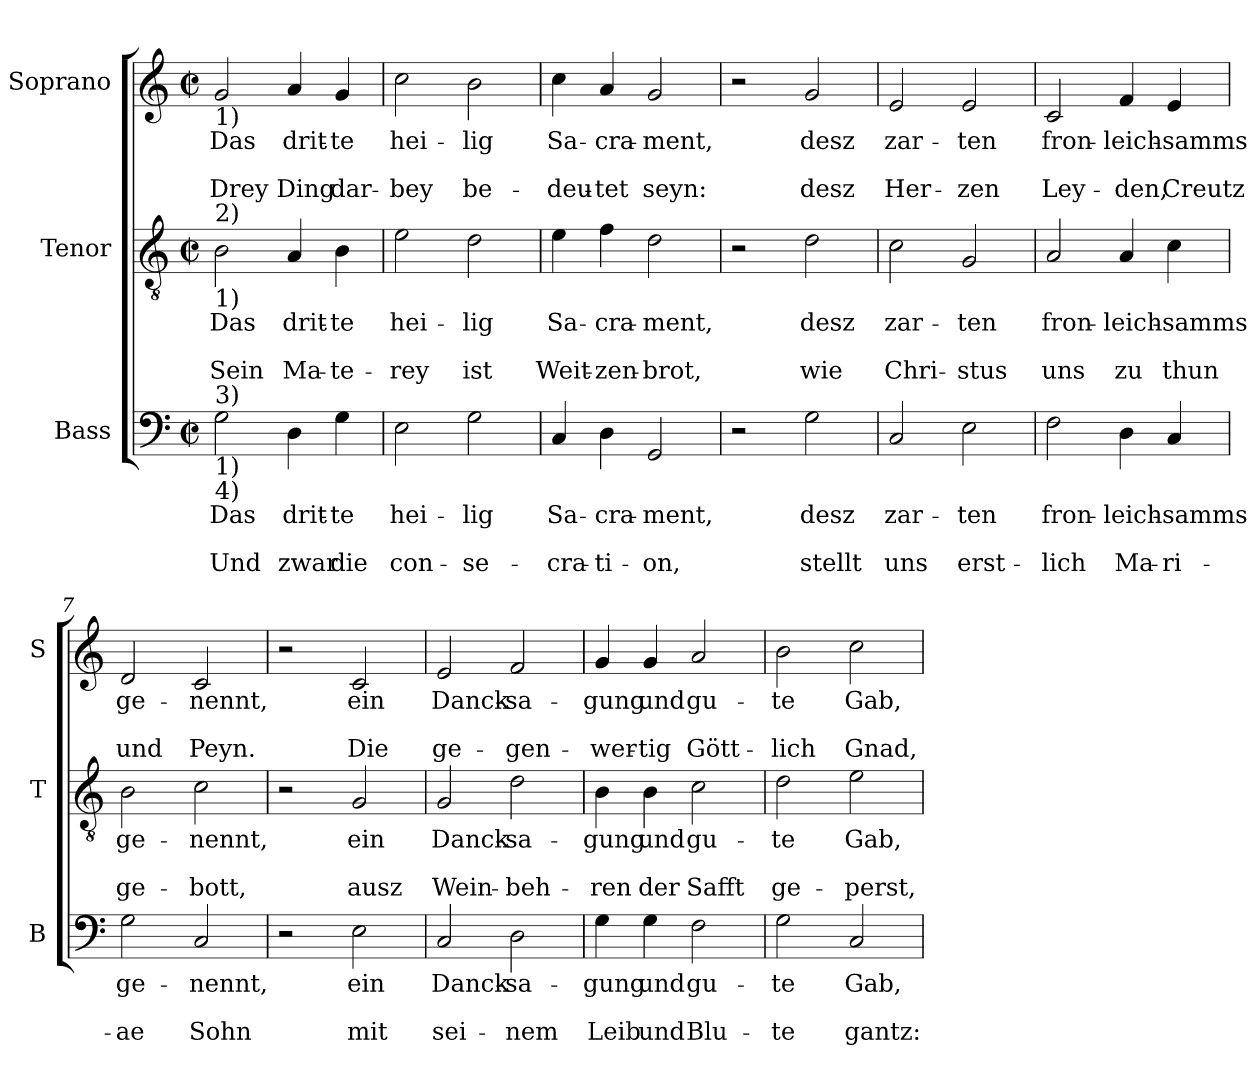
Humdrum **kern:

**kern	**text	**text	**text	**kern	**text	**text	**text	**kern	**text	**text	**text
*part3	*part3	*part3	*part3	*part2	*part2	*part2	*part2	*part1	*part1	*part1	*part1
*staff3	*staff3	*staff3	*staff3	*staff2	*staff2	*staff2	*staff2	*staff1	*staff1	*staff1	*staff1
*I"Bass	*	*	*	*I"Tenor	*	*	*	*I"Soprano	*	*	*
*I'B	*	*	*	*I'T	*	*	*	*I'S	*	*	*
*clefF4	*	*	*	*clefGv2	*	*	*	*clefG2	*	*	*
*k[]	*	*	*	*k[]	*	*	*	*k[]	*	*	*
*C:	*	*	*	*C:	*	*	*	*C:	*	*	*
*M2/2	*	*	*	*M2/2	*	*	*	*M2/2	*	*	*
*met(c|)	*	*	*	*met(c|)	*	*	*	*met(c|)	*	*	*
=1	=1	=1	=1	=1	=1	=1	=1	=1	=1	=1	=1
!	!	!	!	!	!	!	!	!LO:TX:b:t=1)	!	!	!
!	!	!	!	!LO:TX:a:t=2)	!	!	!	!	!	!	!
!	!	!	!	!LO:TX:b:t=1)	!	!	!	!	!	!	!
!LO:TX:a:t=3)	!	!	!	!	!	!	!	!	!	!	!
!LO:TX:b:t=1)	!	!	!	!	!	!	!	!	!	!	!
!LO:TX:b:t=4)	!	!	!	!	!	!	!	!	!	!	!
!	!LO:LY:b	!	!LO:LY:b	!	!LO:LY:b	!	!LO:LY:b	!	!LO:LY:b	!	!LO:LY:b
2G\	Das	.	Und	2B\	Das	.	Sein	2g/	Das	.	Drey
!	!LO:LY:b	!	!LO:LY:b	!	!LO:LY:b	!	!LO:LY:b	!	!LO:LY:b	!	!LO:LY:b
4D\	drit-	.	zwar	4A/	drit-	.	Ma-	4a/	drit-	.	Ding
!	!LO:LY:b	!	!LO:LY:b	!	!LO:LY:b	!	!LO:LY:b	!	!LO:LY:b	!	!LO:LY:b
4G\	-te	.	die	4B\	-te	.	-te-	4g/	-te	.	dar-
=2	=2	=2	=2	=2	=2	=2	=2	=2	=2	=2	=2
!	!LO:LY:b	!	!LO:LY:b	!	!LO:LY:b	!	!LO:LY:b	!	!LO:LY:b	!	!LO:LY:b
2E\	hei-	.	con-	2e\	hei-	.	-rey	2cc\	hei-	.	-bey
!	!LO:LY:b	!	!LO:LY:b	!	!LO:LY:b	!	!LO:LY:b	!	!LO:LY:b	!	!LO:LY:b
2G\	-lig	.	-se-	2d\	-lig	.	ist	2b\	-lig	.	be-
=3	=3	=3	=3	=3	=3	=3	=3	=3	=3	=3	=3
!	!LO:LY:b	!	!LO:LY:b	!	!LO:LY:b	!	!LO:LY:b	!	!LO:LY:b	!	!LO:LY:b
4C/	Sa-	.	-cra-	4e\	Sa-	.	Weit-	4cc\	Sa-	.	-deu-
!	!LO:LY:b	!	!LO:LY:b	!	!LO:LY:b	!	!LO:LY:b	!	!LO:LY:b	!	!LO:LY:b
4D\	-cra-	.	-ti-	4f\	-cra-	.	-zen-	4a/	-cra-	.	-tet
!	!LO:LY:b	!	!LO:LY:b	!	!LO:LY:b	!	!LO:LY:b	!	!LO:LY:b	!	!LO:LY:b
2GG/	-ment,	.	-on,	2d\	-ment,	.	-brot,	2g/	-ment,	.	seyn:
=4	=4	=4	=4	=4	=4	=4	=4	=4	=4	=4	=4
2r	.	.	.	2r	.	.	.	2r	.	.	.
!	!LO:LY:b	!	!LO:LY:b	!	!LO:LY:b	!	!LO:LY:b	!	!LO:LY:b	!	!LO:LY:b
2G\	desz	.	stellt	2d\	desz	.	wie	2g/	desz	.	desz
=5	=5	=5	=5	=5	=5	=5	=5	=5	=5	=5	=5
!	!LO:LY:b	!	!LO:LY:b	!	!LO:LY:b	!	!LO:LY:b	!	!LO:LY:b	!	!LO:LY:b
2C/	zar-	.	uns	2c\	zar-	.	Chri-	2e/	zar-	.	Her-
!	!LO:LY:b	!	!LO:LY:b	!	!LO:LY:b	!	!LO:LY:b	!	!LO:LY:b	!	!LO:LY:b
2E\	-ten	.	erst-	2G/	-ten	.	-stus	2e/	-ten	.	-zen
!!LO:LB:g=z
=6	=6	=6	=6	=6	=6	=6	=6	=6	=6	=6	=6
!	!LO:LY:b	!	!LO:LY:b	!	!LO:LY:b	!	!LO:LY:b	!	!LO:LY:b	!	!LO:LY:b
2F\	fron-	.	-lich	2A/	fron-	.	uns	2c/	fron-	.	Ley-
!	!LO:LY:b	!	!LO:LY:b	!	!LO:LY:b	!	!LO:LY:b	!	!LO:LY:b	!	!LO:LY:b
4D\	-leich-	.	Ma-	4A/	-leich-	.	zu	4f/	-leich-	.	-den,
!	!LO:LY:b	!	!LO:LY:b	!	!LO:LY:b	!	!LO:LY:b	!	!LO:LY:b	!	!LO:LY:b
4C/	-samms	.	-ri-	4c\	-samms	.	thun	4e/	-samms	.	Creutz
=7	=7	=7	=7	=7	=7	=7	=7	=7	=7	=7	=7
!	!LO:LY:b	!	!LO:LY:b	!	!LO:LY:b	!	!LO:LY:b	!	!LO:LY:b	!	!LO:LY:b
2G\	ge-	.	-ae	2B\	ge-	.	ge-	2d/	ge-	.	und
!	!LO:LY:b	!	!LO:LY:b	!	!LO:LY:b	!	!LO:LY:b	!	!LO:LY:b	!	!LO:LY:b
2C/	-nennt,	.	Sohn	2c\	-nennt,	.	-bott,	2c/	-nennt,	.	Peyn.
=8	=8	=8	=8	=8	=8	=8	=8	=8	=8	=8	=8
2r	.	.	.	2r	.	.	.	2r	.	.	.
!	!LO:LY:b	!	!LO:LY:b	!	!LO:LY:b	!	!LO:LY:b	!	!LO:LY:b	!	!LO:LY:b
2E\	ein	.	mit	2G/	ein	.	ausz	2c/	ein	.	Die
=9	=9	=9	=9	=9	=9	=9	=9	=9	=9	=9	=9
!	!LO:LY:b	!	!LO:LY:b	!	!LO:LY:b	!	!LO:LY:b	!	!LO:LY:b	!	!LO:LY:b
2C/	Danck-	.	sei-	2G/	Danck-	.	Wein-	2e/	Danck-	.	ge-
!	!LO:LY:b	!	!LO:LY:b	!	!LO:LY:b	!	!LO:LY:b	!	!LO:LY:b	!	!LO:LY:b
2D\	-sa-	.	-nem	2d\	-sa-	.	-beh-	2f/	-sa-	.	-gen-
=10	=10	=10	=10	=10	=10	=10	=10	=10	=10	=10	=10
!	!LO:LY:b	!	!LO:LY:b	!	!LO:LY:b	!	!LO:LY:b	!	!LO:LY:b	!	!LO:LY:b
4G\	-gung	.	Leib	4B\	-gung	.	-ren	4g/	-gung	.	-wer-
!	!LO:LY:b	!	!LO:LY:b	!	!LO:LY:b	!	!LO:LY:b	!	!LO:LY:b	!	!LO:LY:b
4G\	und	.	und	4B\	und	.	der	4g/	und	.	-tig
!	!LO:LY:b	!	!LO:LY:b	!	!LO:LY:b	!	!LO:LY:b	!	!LO:LY:b	!	!LO:LY:b
2F\	gu-	.	Blu-	2c\	gu-	.	Safft	2a/	gu-	.	Gött-
!!LO:PB:g=z
=11	=11	=11	=11	=11	=11	=11	=11	=11	=11	=11	=11
!	!LO:LY:b	!	!LO:LY:b	!	!LO:LY:b	!	!LO:LY:b	!	!LO:LY:b	!	!LO:LY:b
2G\	-te	.	-te	2d\	-te	.	ge-	2b\	-te	.	-lich
!	!LO:LY:b	!	!LO:LY:b	!	!LO:LY:b	!	!LO:LY:b	!	!LO:LY:b	!	!LO:LY:b
2C/	Gab,	.	gantz:	2e\	Gab,	.	-perst,	2cc\	Gab,	.	Gnad,
=	=	=	=	=	=	=	=	=	=	=	=
*-	*-	*-	*-	*-	*-	*-	*-	*-	*-	*-	*-
